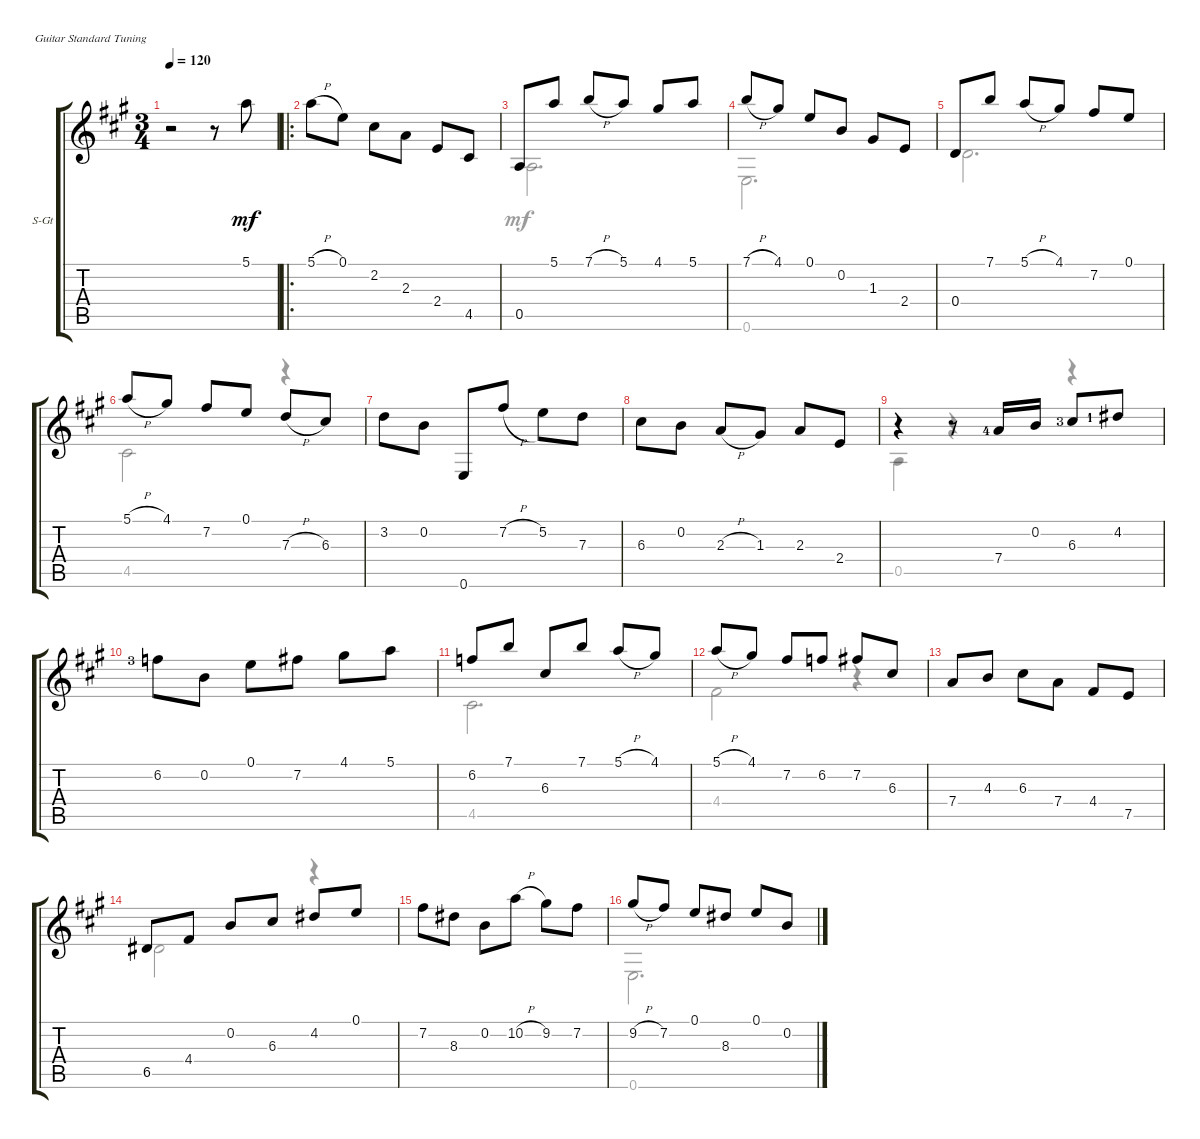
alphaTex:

\defaultSystemsLayout 4
\bracketExtendMode groupsimilarinstruments
\firstSystemTrackNameOrientation horizontal
\otherSystemsTrackNameOrientation horizontal
\track ("Classical Guitar" "S-Gt") {instrument acousticguitarsteel}
\staff {score tabs}
\tuning (E4 B3 G3 D3 A2 E2)
\voice
\ts (3 4)
\tempo 120
\clef g2
\ks a
r.2{dy mf instrument acousticguitarsteel} r.8 5.1.8 |
\ro
5.1{h}.8 0.1.8 2.2.8 2.3.8 2.4.8 4.5.8 |
0.5.8 5.1.8 7.1{h}.8 5.1.8 4.1.8 5.1.8 |
7.1{h}.8 4.1.8 0.1.8 0.2.8 1.3.8 2.4.8 |
0.4.8 7.1.8 5.1{h}.8 4.1.8 7.2.8 0.1.8 |
5.1{h}.8 4.1.8 7.2.8 0.1.8 7.3{h}.8 6.3.8 |
3.2.8 0.2.8 0.6.8 7.2{h}.8 5.2.8 7.3.8 |
6.3.8 0.2.8 2.3{h}.8 1.3.8 2.3.8 2.4.8 |
r.4 r.8 7.4{lf 5}.16 0.2.16 6.3{lf 4}.8 4.2{lf 2}.8 |
6.2{lf 4}.8 0.2.8 0.1.8 7.2.8 4.1.8 5.1.8 |
6.2.8 7.1.8 6.3.8 7.1.8 5.1{h}.8 4.1.8 |
5.1{h}.8 4.1.8 7.2.8 6.2.8 7.2.8 6.3.8 |
7.4.8 4.3.8 6.3.8 7.4.8 4.4.8 7.5.8 |
6.5.8 4.4.8 0.2.8 6.3.8 4.2.8 0.1.8 |
7.2.8 8.3.8 0.2.8 10.2{h}.8 9.2.8 7.2.8 |
9.2{h}.8 7.2.8 0.1.8 8.3.8 0.1.8 0.2.8
\voice
\clef g2
\ottava regular
\simile none
\ks a
|
|
0.5.2{d} |
0.6.2{d} |
0.4.2{d} |
4.5.2 r.4 |
|
|
0.5.4 r.4 r.4 |
|
4.5.2{d} |
4.4.2 r.4 |
|
6.5.2 r.4 |
|
0.6.2{d}
